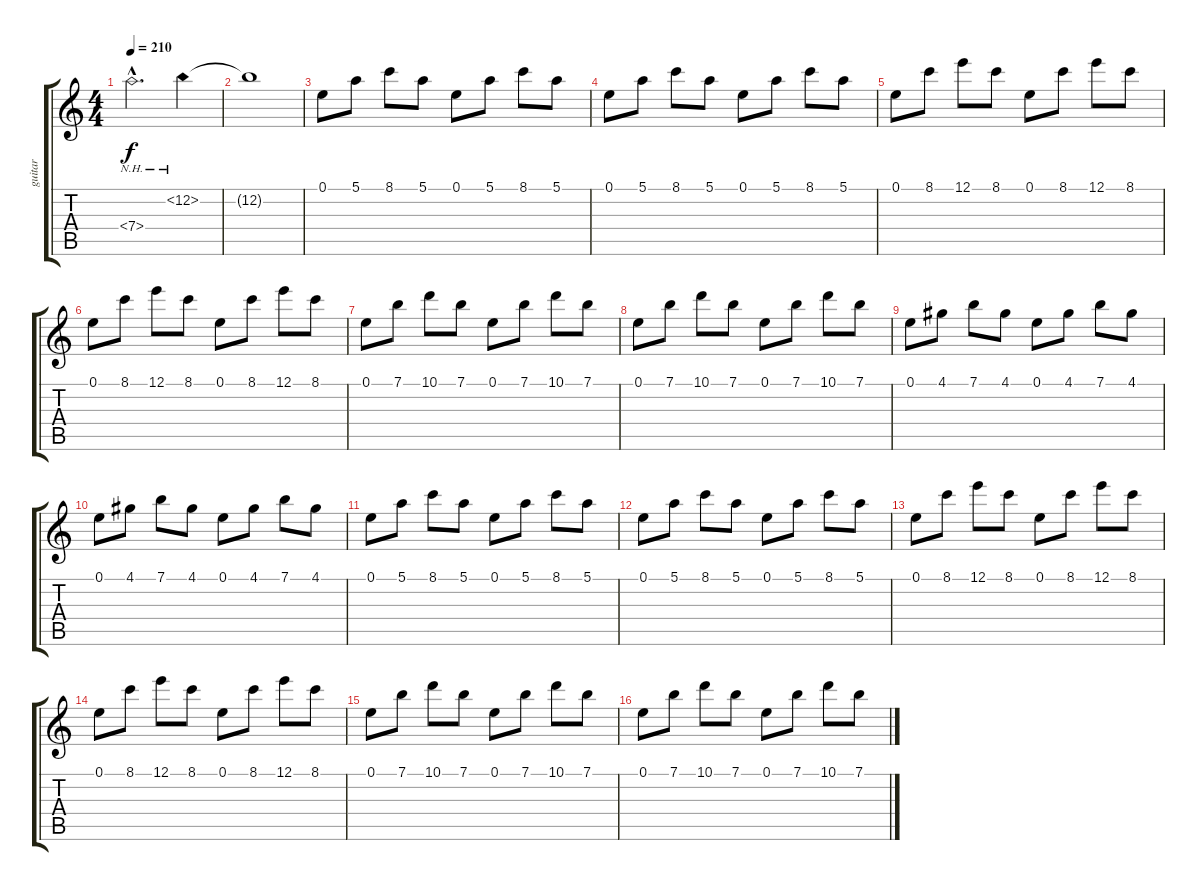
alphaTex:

\track ("guitar" "guitar") {instrument overdrivenguitar}
\staff {score tabs}
\tuning (E4 B3 G3 D3 A2 D2) {hide}
\ts (4 4)
\tempo 210
\clef g2
\ks c
7.4{nh hac}.2{d dy f} 12.2{nh}.4 |
12.2{t}.1 |
0.1.8 5.1.8 8.1.8 5.1.8 0.1.8 5.1.8 8.1.8 5.1.8 |
0.1.8 5.1.8 8.1.8 5.1.8 0.1.8 5.1.8 8.1.8 5.1.8 |
0.1.8 8.1.8 12.1.8 8.1.8 0.1.8 8.1.8 12.1.8 8.1.8 |
0.1.8 8.1.8 12.1.8 8.1.8 0.1.8 8.1.8 12.1.8 8.1.8 |
0.1.8 7.1.8 10.1.8 7.1.8 0.1.8 7.1.8 10.1.8 7.1.8 |
0.1.8 7.1.8 10.1.8 7.1.8 0.1.8 7.1.8 10.1.8 7.1.8 |
0.1.8 4.1.8 7.1.8 4.1.8 0.1.8 4.1.8 7.1.8 4.1.8 |
0.1.8 4.1.8 7.1.8 4.1.8 0.1.8 4.1.8 7.1.8 4.1.8 |
0.1.8 5.1.8 8.1.8 5.1.8 0.1.8 5.1.8 8.1.8 5.1.8 |
0.1.8 5.1.8 8.1.8 5.1.8 0.1.8 5.1.8 8.1.8 5.1.8 |
0.1.8 8.1.8 12.1.8 8.1.8 0.1.8 8.1.8 12.1.8 8.1.8 |
0.1.8 8.1.8 12.1.8 8.1.8 0.1.8 8.1.8 12.1.8 8.1.8 |
0.1.8 7.1.8 10.1.8 7.1.8 0.1.8 7.1.8 10.1.8 7.1.8 |
0.1.8 7.1.8 10.1.8 7.1.8 0.1.8 7.1.8 10.1.8 7.1.8
